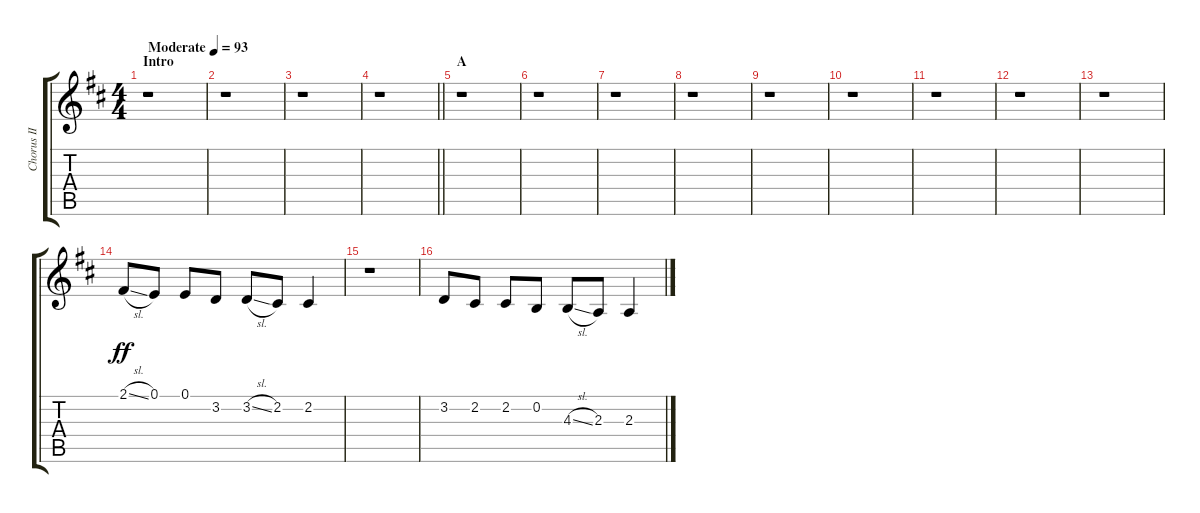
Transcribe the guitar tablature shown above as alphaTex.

\track ("Chorus II" "Chorus II") {instrument voiceoohs}
\staff {score tabs}
\tuning (E4 B3 G3 D3 A2 E2) {hide}
\ts (4 4)
\section ("" "Intro")
\tempo (93 "Moderate")
\clef g2
\ks d
r.1{dy ff instrument voiceoohs} |
r.1 |
r.1 |
\barLineRight lightlight
r.1 |
\section ("" "A")
r.1 |
r.1 |
r.1 |
r.1 |
r.1 |
r.1 |
r.1 |
r.1 |
r.1 |
2.1{sl}.8 0.1.8 0.1.8 3.2.8 3.2{sl}.8 2.2.8 2.2.4 |
r.1 |
3.2.8 2.2.8 2.2.8 0.2.8 4.3{sl}.8 2.3.8 2.3.4
